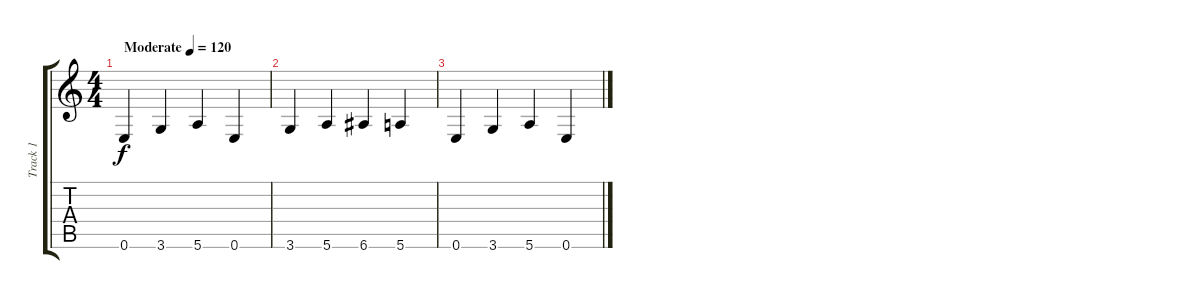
\track ("Track 1" "Track 1") {instrument acousticguitarsteel}
\staff {score tabs}
\tuning (E4 B3 G3 D3 A2 E2) {hide}
\ts (4 4)
\tempo (120 "Moderate")
\clef g2
\ks c
0.6.4{dy f instrument acousticguitarsteel} 3.6.4 5.6.4 0.6.4 |
3.6.4 5.6.4 6.6.4 5.6.4 |
0.6.4 3.6.4 5.6.4 0.6.4
